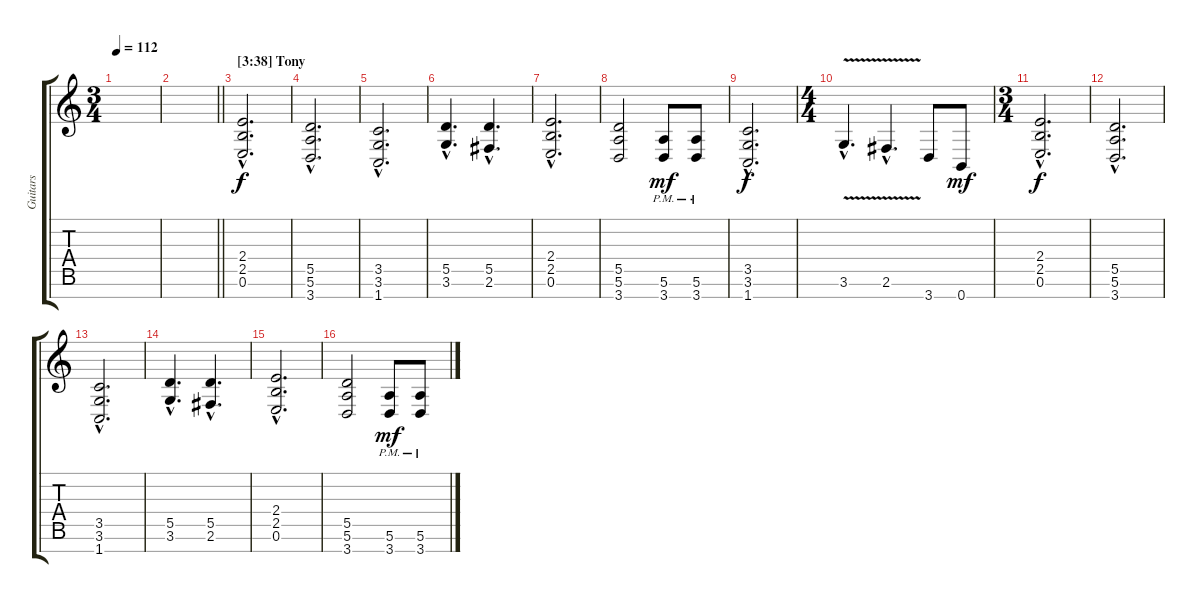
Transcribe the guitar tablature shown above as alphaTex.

\track ("Guitars" "Guitars") {instrument acousticguitarsteel}
\staff {score tabs}
\tuning (E4 B3 G3 D3 A2 E2 B1) {hide}
\ts (3 4)
\tempo 112
\clef g2
\ks c
|
\barLineRight lightlight
|
\section ("" "[3:38] Tony")
(2.4{hac} 2.5{hac} 0.6{hac}).2{d volume 16 instrument distortionguitar} |
(5.5{hac} 5.6{hac} 3.7{hac}).2{d} |
(3.5{hac} 3.6{hac} 1.7{hac}).2{d} |
(5.5{hac} 3.6{hac}).4{d} (5.5{hac} 2.6{hac}).4{d} |
(2.4{hac} 2.5{hac} 0.6{hac}).2{d} |
(5.5 5.6 3.7).2 (5.6{pm} 3.7{pm}).8{dy mf} (5.6{pm} 3.7{pm}).8 |
(3.5{hac} 3.6{hac} 1.7{hac}).2{d dy f} |
\ts (4 4)
3.6{v hac}.4{d} 2.6{v hac}.4{d} 3.7.8 0.7.8{dy mf} |
\ts (3 4)
(2.4{hac} 2.5{hac} 0.6{hac}).2{d dy f} |
(5.5{hac} 5.6{hac} 3.7{hac}).2{d} |
(3.5{hac} 3.6{hac} 1.7{hac}).2{d} |
(5.5{hac} 3.6{hac}).4{d} (5.5{hac} 2.6{hac}).4{d} |
(2.4{hac} 2.5{hac} 0.6{hac}).2{d} |
(5.5 5.6 3.7).2 (5.6{pm} 3.7{pm}).8{dy mf} (5.6{pm} 3.7{pm}).8
